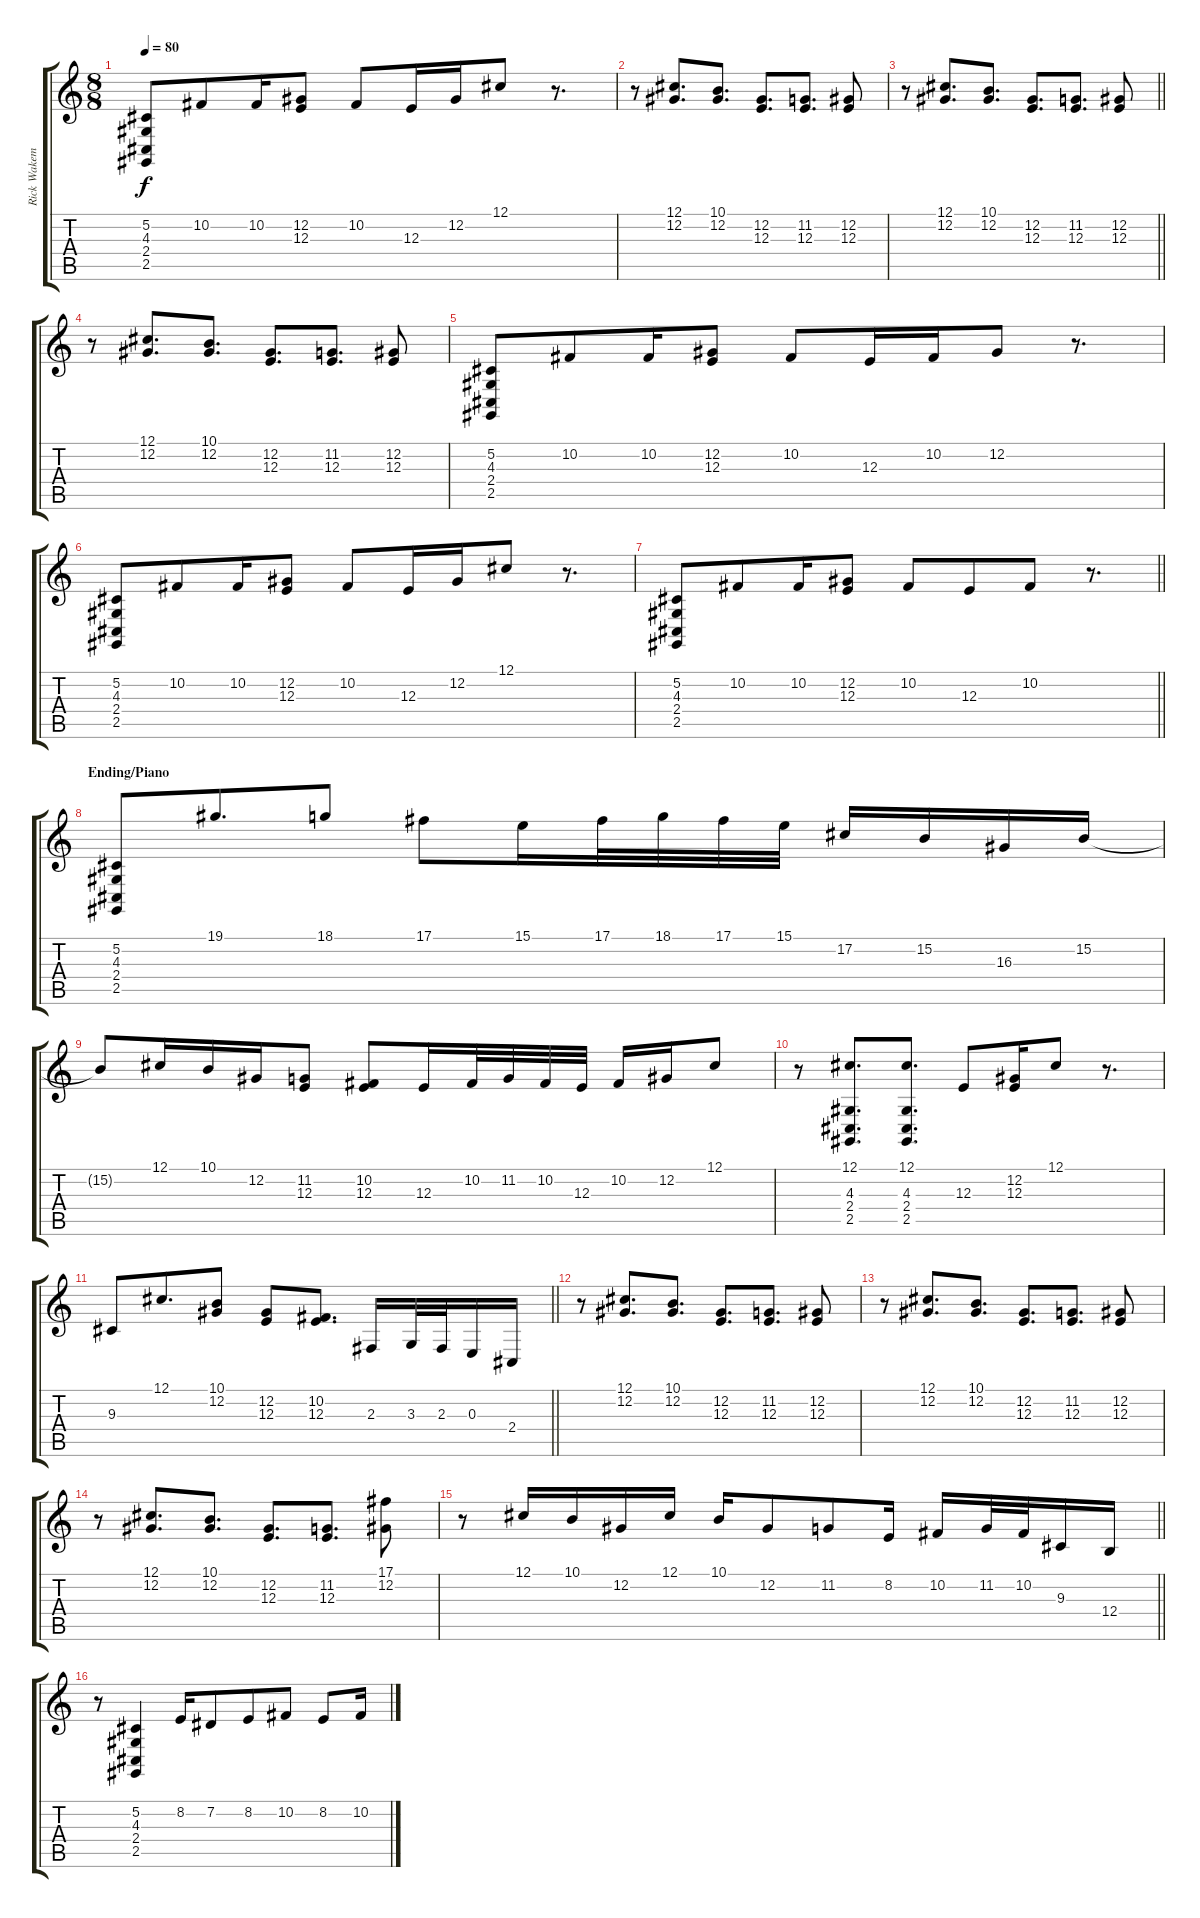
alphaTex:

\track ("Rick Wakeman (Piano)" "Rick Wakem") {instrument acousticgrandpiano}
\staff {score tabs}
\tuning (Db4 Ab3 E3 B2 Gb2 Db2) {hide}
\ts (8 8)
\tempo 80
\clef g2
\ks c
(5.2 4.3 2.4 2.5).8{dy f} 10.2.8 10.2.16 (12.2 12.3).8 10.2.8 12.3.16 12.2.16 12.1.8 r.8{d} |
r.8 (12.1 12.2).8{d} (10.1 12.2).8{d} (12.2 12.3).8{d} (11.2 12.3).8{d} (12.2 12.3).8 |
\barLineRight lightlight
r.8 (12.1 12.2).8{d} (10.1 12.2).8{d} (12.2 12.3).8{d} (11.2 12.3).8{d} (12.2 12.3).8 |
r.8 (12.1 12.2).8{d} (10.1 12.2).8{d} (12.2 12.3).8{d} (11.2 12.3).8{d} (12.2 12.3).8 |
(5.2 4.3 2.4 2.5).8 10.2.8 10.2.16 (12.2 12.3).8 10.2.8 12.3.16 10.2.16 12.2.8 r.8{d} |
(5.2 4.3 2.4 2.5).8 10.2.8 10.2.16 (12.2 12.3).8 10.2.8 12.3.16 12.2.16 12.1.8 r.8{d} |
\barLineRight lightlight
(5.2 4.3 2.4 2.5).8 10.2.8 10.2.16 (12.2 12.3).8 10.2.8 12.3.8 10.2.8 r.8{d} |
\section ("" "Ending/Piano")
(5.2 4.3 2.4 2.5).8 19.1.8{d} 18.1.8 17.1.8 15.1.16 17.1.32 18.1.32 17.1.32 15.1.32 17.2.16 15.2.16 16.3.16 15.2.16 |
15.2{t}.8 12.1.16 10.1.16 12.2.16 (11.2 12.3).8 (10.2 12.3).8 12.3.16 10.2.32 11.2.32 10.2.32 12.3.32 10.2.16 12.2.16 12.1.8 |
r.8 (12.1 4.3 2.4 2.5).8{d} (12.1 4.3 2.4 2.5).8{d} 12.3.8 (12.2 12.3).16 12.1.8 r.8{d} |
\barLineRight lightlight
9.3.8 12.1.8{d} (10.1 12.2).8 (12.2 12.3).8 (10.2 12.3).8{d} 2.3.16 3.3.32 2.3.32 0.3.16 2.4.16 |
r.8 (12.1 12.2).8{d} (10.1 12.2).8{d} (12.2 12.3).8{d} (11.2 12.3).8{d} (12.2 12.3).8 |
r.8 (12.1 12.2).8{d} (10.1 12.2).8{d} (12.2 12.3).8{d} (11.2 12.3).8{d} (12.2 12.3).8 |
r.8 (12.1 12.2).8{d} (10.1 12.2).8{d} (12.2 12.3).8{d} (11.2 12.3).8{d} (17.1 12.2).8 |
\barLineRight lightlight
r.8 12.1.16 10.1.16 12.2.16 12.1.16 10.1.16 12.2.8 11.2.8 8.2.16 10.2.16 11.2.32 10.2.32 9.3.16 12.4.16 |
r.8 (5.2 4.3 2.4 2.5).4 8.2.16 7.2.8 8.2.8 10.2.8 8.2.8 10.2.16
